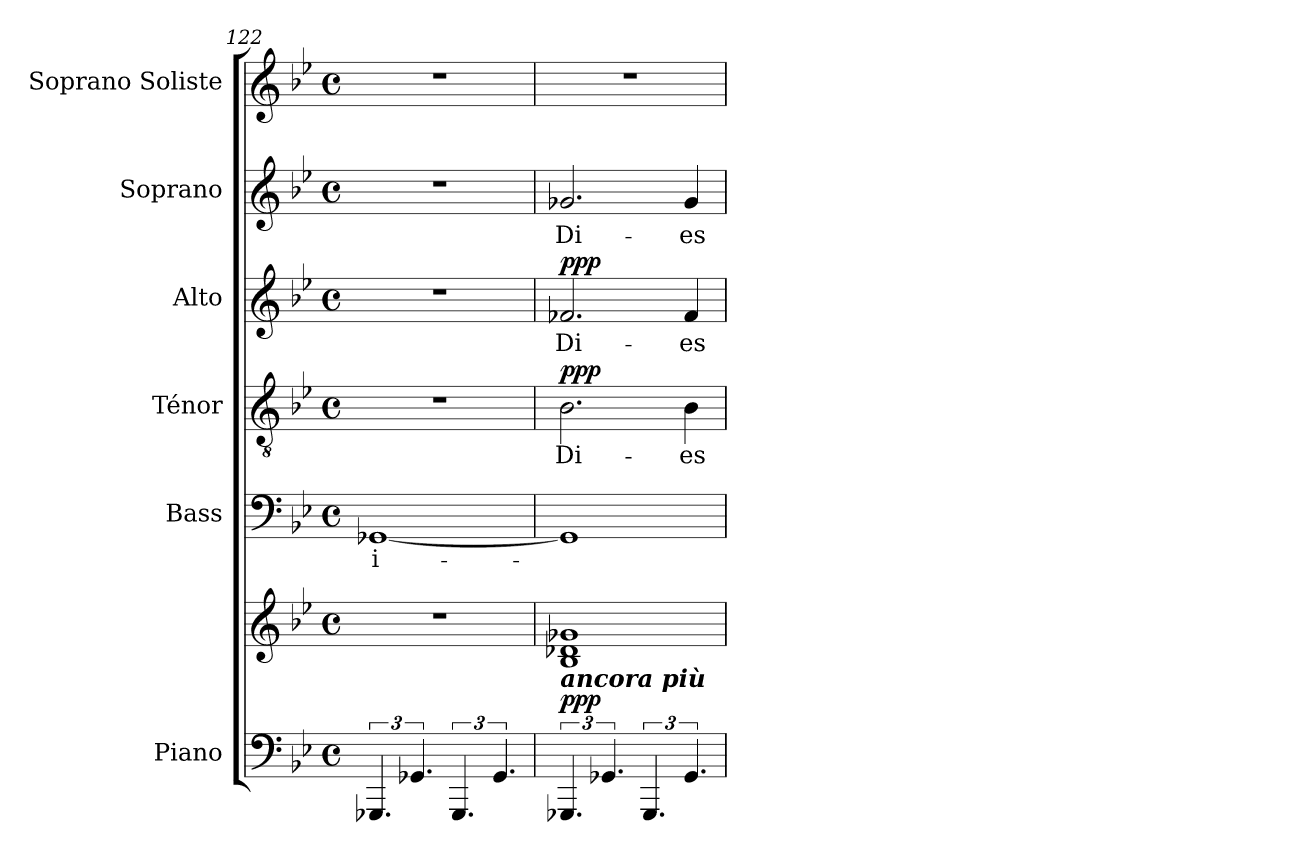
**kern	**kern	**dynam	**kern	**text	**kern	**text	**dynam	**kern	**text	**dynam	**kern	**text	**dynam	**kern
*part6	*part6	*part6	*part5	*part5	*part4	*part4	*part4	*part3	*part3	*part3	*part2	*part2	*part2	*part1
*staff7	*staff6	*staff6/7	*staff5	*staff5	*staff4	*staff4	*staff4	*staff3	*staff3	*staff3	*staff2	*staff2	*staff2	*staff1
*I"Piano	*	*	*I"Bass	*	*I"Ténor	*	*	*I"Alto	*	*	*I"Soprano	*	*	*I"Soprano Soliste
*I'Pno.	*	*	*I'B.	*	*I'T.	*	*	*I'A.	*	*	*I'S.	*	*	*
*clefF4	*clefG2	*	*clefF4	*	*clefGv2	*	*	*clefG2	*	*	*clefG2	*	*	*clefG2
*	*	*	*	*	*	*	*	*ITrd2c3	*	*	*	*	*	*
*k[b-e-]	*k[b-e-]	*	*k[b-e-]	*	*k[b-e-]	*	*	*k[f#]	*	*	*k[b-e-]	*	*	*k[b-e-]
*M4/4	*M4/4	*	*M4/4	*	*M4/4	*	*	*M4/4	*	*	*M4/4	*	*	*M4/4
*met(c)	*met(c)	*	*met(c)	*	*met(c)	*	*	*met(c)	*	*	*met(c)	*	*	*met(c)
=122	=122	=122	=122	=122	=122	=122	=122	=122	=122	=122	=122	=122	=122	=122
6.GGG-X/	1r	.	[1GG-X	i-	1r	.	.	1r	.	.	1r	.	.	1r
6.GG-X/	.	.	.	.	.	.	.	.	.	.	.	.	.	.
6.GGG-/	.	.	.	.	.	.	.	.	.	.	.	.	.	.
6.GG-/	.	.	.	.	.	.	.	.	.	.	.	.	.	.
=123	=123	=123	=123	=123	=123	=123	=123	=123	=123	=123	=123	=123	=123	=123
!LO:TX:a:Bi:t=ancora   più	!	!	!	!	!	!	!	!	!	!	!	!	!	!
!	!	!LO:DY:a=2	!	!	!	!	!LO:DY:a	!	!	!LO:DY:a	!	!	!LO:DY:a	!
6.GGG-X/	1B- 1d-X 1g-X	ppp	1GG-]	.	2.B-\	Di-	ppp	2.d-Xi/	Di-	ppp	2.g-X/	Di-	other-dynamics	1r
6.GG-X/	.	.	.	.	.	.	.	.	.	.	.	.	.	.
6.GGG-/	.	.	.	.	.	.	.	.	.	.	.	.	.	.
6.GG-/	.	.	.	.	4B-\	-es	.	4d-i/	-es	.	4g-/	-es	.	.
=	=	=	=	=	=	=	=	=	=	=	=	=	=	=
*-	*-	*-	*-	*-	*-	*-	*-	*-	*-	*-	*-	*-	*-	*-
